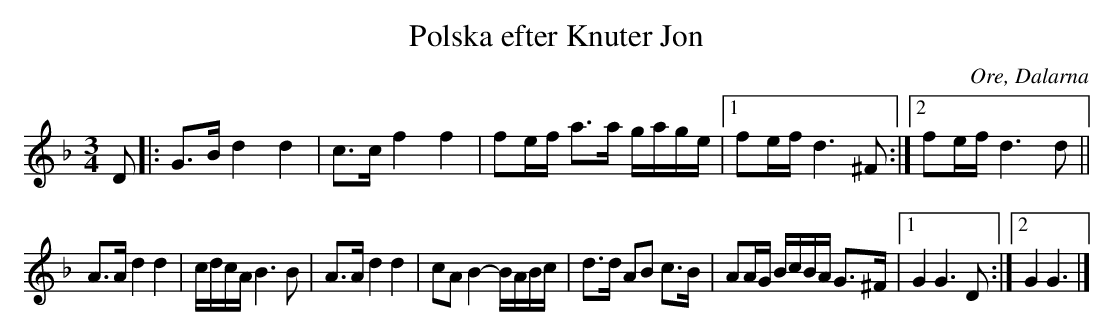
X:1
T:Polska efter Knuter Jon
O:Ore, Dalarna
M:3/4
L:1/8
K:Gdor
D |: G>B d2 d2 | c>c f2 f2 | fe/f/ a>a g/a/g/e/ |1 fe/f/ d3 ^F :|2 fe/f/ d3 d ||
A>A d2 d2 | c/d/c/A/ B3 B | A>A d2 d2 | cA B2-B/A/B/c/ | d>d AB c>B | AA/G/ B/c/B/A/ G>^F |1 G2 G3 D :|2 G2 G3 |]
